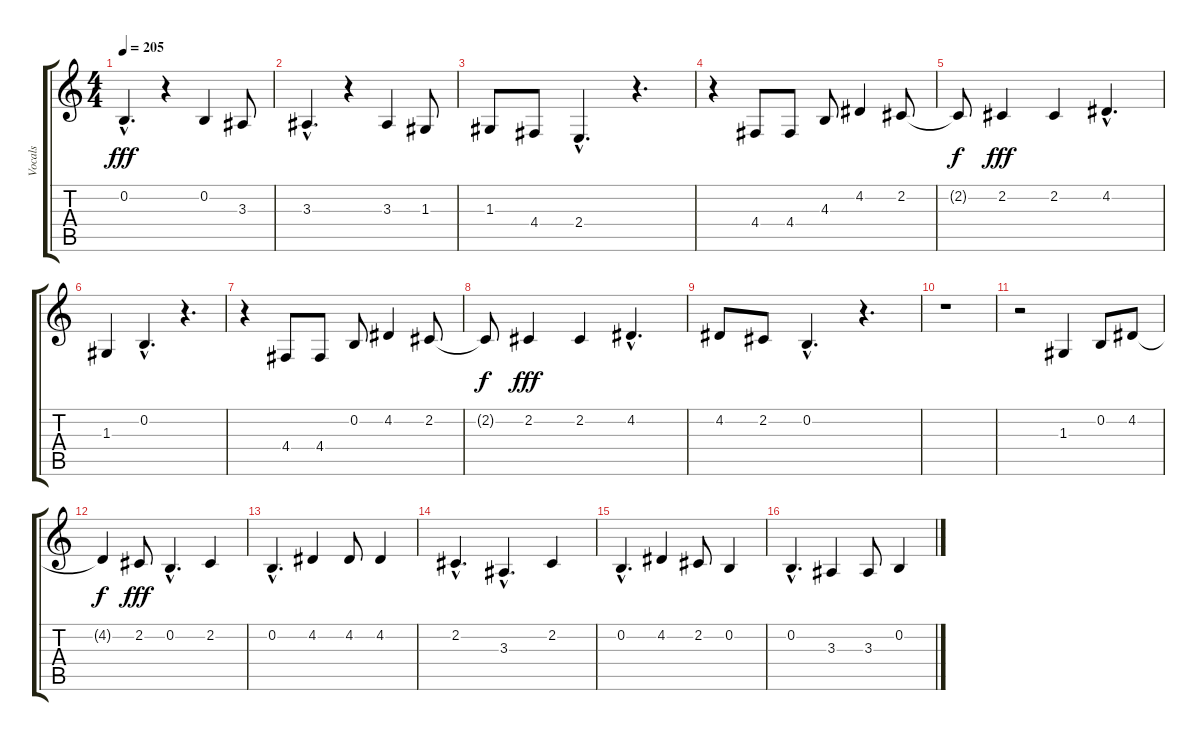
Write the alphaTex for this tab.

\track ("Vocals" "Vocals") {instrument tenorsax}
\staff {score tabs}
\tuning (E4 B3 G3 D3 A2 E2) {hide}
\ts (4 4)
\tempo 205
\clef g2
\ks c
0.2{hac}.4{d dy fff} r.4 0.2.4 3.3.8 |
3.3{hac}.4{d} r.4 3.3.4 1.3.8 |
1.3.8 4.4.8 2.4{hac}.4{d} r.4{d} |
r.4 4.4.8 4.4.8 4.3.8 4.2.4 2.2.8 |
2.2{t}.8{dy f} 2.2.4{dy fff} 2.2.4 4.2{hac}.4{d} |
1.3.4 0.2{hac}.4{d} r.4{d} |
r.4 4.4.8 4.4.8 0.2.8 4.2.4 2.2.8 |
2.2{t}.8{dy f} 2.2.4{dy fff} 2.2.4 4.2{hac}.4{d} |
4.2.8 2.2.8 0.2{hac}.4{d} r.4{d} |
r.1 |
r.2 1.3.4 0.2.8 4.2.8 |
4.2{t}.4{dy f} 2.2.8{dy fff} 0.2{hac}.4{d} 2.2.4 |
0.2{hac}.4{d} 4.2.4 4.2.8 4.2.4 |
2.2{hac}.4{d} 3.3{hac}.4{d} 2.2.4 |
0.2{hac}.4{d} 4.2.4 2.2.8 0.2.4 |
0.2{hac}.4{d} 3.3.4 3.3.8 0.2.4
